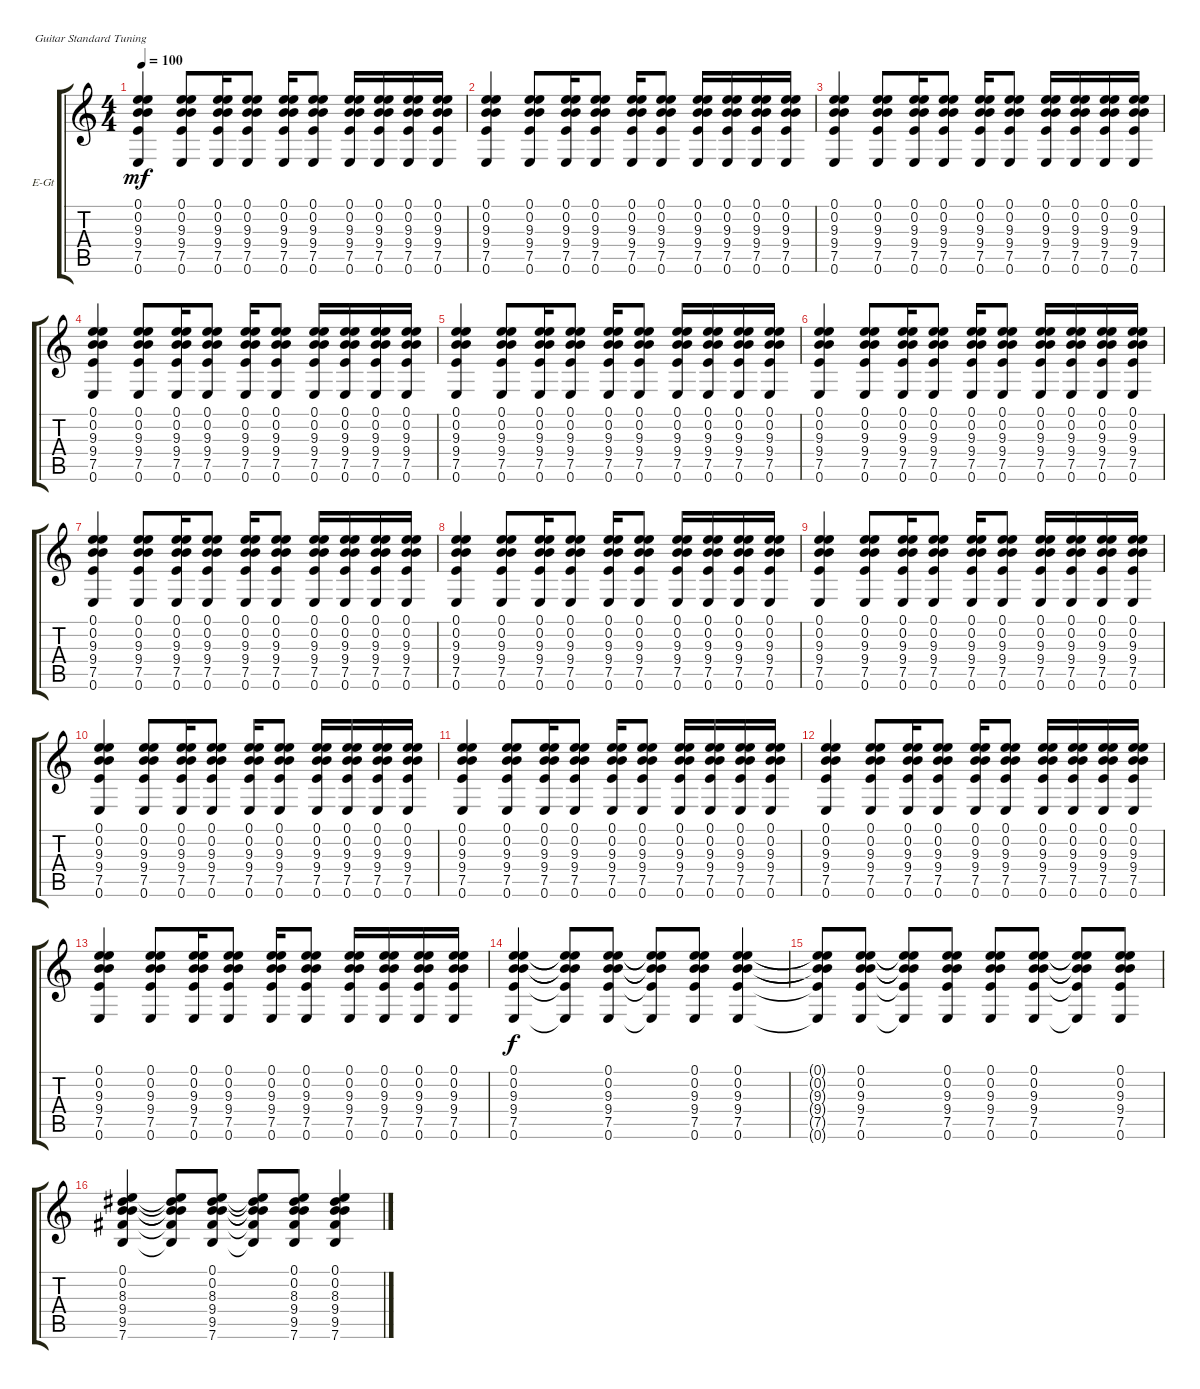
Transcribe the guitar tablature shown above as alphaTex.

\defaultSystemsLayout 4
\bracketExtendMode groupsimilarinstruments
\firstSystemTrackNameOrientation horizontal
\otherSystemsTrackNameOrientation horizontal
\track ("Rythmic Guitar" "E-Gt") {instrument overdrivenguitar}
\staff {score tabs}
\tuning (E4 B3 G3 D3 A2 E2)
\ts (4 4)
\tempo 100
\clef g2
\scale
0.333333
\ks c
(0.6 7.5 9.4 9.3 0.2 0.1).4{dy mf} (0.6 7.5 9.4 9.3 0.2 0.1).8 (0.6 7.5 9.4 9.3 0.1 0.2).16 (0.1 0.2 9.3 9.4 7.5 0.6).8 (0.6 7.5 9.4 9.3 0.1 0.2).16 (0.1 0.2 9.3 9.4 7.5 0.6).8 (0.6 7.5 9.4 9.3 0.2 0.1).16 (0.6 7.5 9.4 9.3 0.2 0.1).16 (0.6 7.5 9.4 9.3 0.2 0.1).16 (0.6 7.5 9.4 9.3 0.2 0.1).16 |
\scale
0.333333 (0.6 7.5 9.4 9.3 0.2 0.1).4 (0.6 7.5 9.4 9.3 0.2 0.1).8 (0.6 7.5 9.4 9.3 0.1 0.2).16 (0.1 0.2 9.3 9.4 7.5 0.6).8 (0.6 7.5 9.4 9.3 0.1 0.2).16 (0.1 0.2 9.3 9.4 7.5 0.6).8 (0.6 7.5 9.4 9.3 0.2 0.1).16 (0.6 7.5 9.4 9.3 0.2 0.1).16 (0.6 7.5 9.4 9.3 0.2 0.1).16 (0.6 7.5 9.4 9.3 0.2 0.1).16 |
\scale
0.333333 (0.6 7.5 9.4 9.3 0.2 0.1).4 (0.6 7.5 9.4 9.3 0.2 0.1).8 (0.6 7.5 9.4 9.3 0.1 0.2).16 (0.1 0.2 9.3 9.4 7.5 0.6).8 (0.6 7.5 9.4 9.3 0.1 0.2).16 (0.1 0.2 9.3 9.4 7.5 0.6).8 (0.6 7.5 9.4 9.3 0.2 0.1).16 (0.6 7.5 9.4 9.3 0.2 0.1).16 (0.6 7.5 9.4 9.3 0.2 0.1).16 (0.6 7.5 9.4 9.3 0.2 0.1).16 |
\scale
0.333333 (0.6 7.5 9.4 9.3 0.2 0.1).4 (0.6 7.5 9.4 9.3 0.2 0.1).8 (0.6 7.5 9.4 9.3 0.1 0.2).16 (0.1 0.2 9.3 9.4 7.5 0.6).8 (0.6 7.5 9.4 9.3 0.1 0.2).16 (0.1 0.2 9.3 9.4 7.5 0.6).8 (0.6 7.5 9.4 9.3 0.2 0.1).16 (0.6 7.5 9.4 9.3 0.2 0.1).16 (0.6 7.5 9.4 9.3 0.2 0.1).16 (0.6 7.5 9.4 9.3 0.2 0.1).16 |
\scale
0.333333 (0.6 7.5 9.4 9.3 0.2 0.1).4 (0.6 7.5 9.4 9.3 0.2 0.1).8 (0.6 7.5 9.4 9.3 0.1 0.2).16 (0.1 0.2 9.3 9.4 7.5 0.6).8 (0.6 7.5 9.4 9.3 0.1 0.2).16 (0.1 0.2 9.3 9.4 7.5 0.6).8 (0.6 7.5 9.4 9.3 0.2 0.1).16 (0.6 7.5 9.4 9.3 0.2 0.1).16 (0.6 7.5 9.4 9.3 0.2 0.1).16 (0.6 7.5 9.4 9.3 0.2 0.1).16 |
\scale
0.333333 (0.6 7.5 9.4 9.3 0.2 0.1).4 (0.6 7.5 9.4 9.3 0.2 0.1).8 (0.6 7.5 9.4 9.3 0.1 0.2).16 (0.1 0.2 9.3 9.4 7.5 0.6).8 (0.6 7.5 9.4 9.3 0.1 0.2).16 (0.1 0.2 9.3 9.4 7.5 0.6).8 (0.6 7.5 9.4 9.3 0.2 0.1).16 (0.6 7.5 9.4 9.3 0.2 0.1).16 (0.6 7.5 9.4 9.3 0.2 0.1).16 (0.6 7.5 9.4 9.3 0.2 0.1).16 |
\scale
0.333333 (0.6 7.5 9.4 9.3 0.2 0.1).4 (0.6 7.5 9.4 9.3 0.2 0.1).8 (0.6 7.5 9.4 9.3 0.1 0.2).16 (0.1 0.2 9.3 9.4 7.5 0.6).8 (0.6 7.5 9.4 9.3 0.1 0.2).16 (0.1 0.2 9.3 9.4 7.5 0.6).8 (0.6 7.5 9.4 9.3 0.2 0.1).16 (0.6 7.5 9.4 9.3 0.2 0.1).16 (0.6 7.5 9.4 9.3 0.2 0.1).16 (0.6 7.5 9.4 9.3 0.2 0.1).16 |
\scale
0.333333 (0.6 7.5 9.4 9.3 0.2 0.1).4 (0.6 7.5 9.4 9.3 0.2 0.1).8 (0.6 7.5 9.4 9.3 0.1 0.2).16 (0.1 0.2 9.3 9.4 7.5 0.6).8 (0.6 7.5 9.4 9.3 0.1 0.2).16 (0.1 0.2 9.3 9.4 7.5 0.6).8 (0.6 7.5 9.4 9.3 0.2 0.1).16 (0.6 7.5 9.4 9.3 0.2 0.1).16 (0.6 7.5 9.4 9.3 0.2 0.1).16 (0.6 7.5 9.4 9.3 0.2 0.1).16 |
\scale
0.333333 (0.6 7.5 9.4 9.3 0.2 0.1).4 (0.6 7.5 9.4 9.3 0.2 0.1).8 (0.6 7.5 9.4 9.3 0.1 0.2).16 (0.1 0.2 9.3 9.4 7.5 0.6).8 (0.6 7.5 9.4 9.3 0.1 0.2).16 (0.1 0.2 9.3 9.4 7.5 0.6).8 (0.6 7.5 9.4 9.3 0.2 0.1).16 (0.6 7.5 9.4 9.3 0.2 0.1).16 (0.6 7.5 9.4 9.3 0.2 0.1).16 (0.6 7.5 9.4 9.3 0.2 0.1).16 |
\scale
0.333333 (0.6 7.5 9.4 9.3 0.2 0.1).4 (0.6 7.5 9.4 9.3 0.2 0.1).8 (0.6 7.5 9.4 9.3 0.1 0.2).16 (0.1 0.2 9.3 9.4 7.5 0.6).8 (0.6 7.5 9.4 9.3 0.1 0.2).16 (0.1 0.2 9.3 9.4 7.5 0.6).8 (0.6 7.5 9.4 9.3 0.2 0.1).16 (0.6 7.5 9.4 9.3 0.2 0.1).16 (0.6 7.5 9.4 9.3 0.2 0.1).16 (0.6 7.5 9.4 9.3 0.2 0.1).16 |
\scale
0.333333 (0.6 7.5 9.4 9.3 0.2 0.1).4 (0.6 7.5 9.4 9.3 0.2 0.1).8 (0.6 7.5 9.4 9.3 0.1 0.2).16 (0.1 0.2 9.3 9.4 7.5 0.6).8 (0.6 7.5 9.4 9.3 0.1 0.2).16 (0.1 0.2 9.3 9.4 7.5 0.6).8 (0.6 7.5 9.4 9.3 0.2 0.1).16 (0.6 7.5 9.4 9.3 0.2 0.1).16 (0.6 7.5 9.4 9.3 0.2 0.1).16 (0.6 7.5 9.4 9.3 0.2 0.1).16 |
\scale
0.333333 (0.6 7.5 9.4 9.3 0.2 0.1).4 (0.6 7.5 9.4 9.3 0.2 0.1).8 (0.6 7.5 9.4 9.3 0.1 0.2).16 (0.1 0.2 9.3 9.4 7.5 0.6).8 (0.6 7.5 9.4 9.3 0.1 0.2).16 (0.1 0.2 9.3 9.4 7.5 0.6).8 (0.6 7.5 9.4 9.3 0.2 0.1).16 (0.6 7.5 9.4 9.3 0.2 0.1).16 (0.6 7.5 9.4 9.3 0.2 0.1).16 (0.6 7.5 9.4 9.3 0.2 0.1).16 |
\scale
0.333333 (0.6 7.5 9.4 9.3 0.2 0.1).4 (0.6 7.5 9.4 9.3 0.2 0.1).8 (0.6 7.5 9.4 9.3 0.1 0.2).16 (0.1 0.2 9.3 9.4 7.5 0.6).8 (0.6 7.5 9.4 9.3 0.1 0.2).16 (0.1 0.2 9.3 9.4 7.5 0.6).8 (0.6 7.5 9.4 9.3 0.2 0.1).16 (0.6 7.5 9.4 9.3 0.2 0.1).16 (0.6 7.5 9.4 9.3 0.2 0.1).16 (0.6 7.5 9.4 9.3 0.2 0.1).16 |
\scale
0.333333 (0.1 0.2 9.3 9.4 7.5 0.6).4{dy f} (0.1{t} 0.2{t} 9.3{t} 9.4{t} 7.5{t} 0.6{t}).8 (0.1 0.2 9.3 9.4 7.5 0.6).8 (0.1{t} 0.2{t} 9.3{t} 9.4{t} 7.5{t} 0.6{t}).8 (0.1 0.2 9.3 9.4 7.5 0.6).8 (0.1 0.2 9.3 9.4 7.5 0.6).4 |
\scale
0.333333 (0.1{t} 0.2{t} 9.3{t} 9.4{t} 7.5{t} 0.6{t}).8 (0.1 0.2 9.3 9.4 7.5 0.6).8 (0.1{t} 0.2{t} 9.3{t} 9.4{t} 7.5{t} 0.6{t}).8 (0.1 0.2 9.3 9.4 7.5 0.6).8 (0.1 0.2 9.3 9.4 7.5 0.6).8 (0.1 0.2 9.3 9.4 7.5 0.6).8 (0.1{t} 0.2{t} 9.3{t} 9.4{t} 7.5{t} 0.6{t}).8 (0.1 0.2 9.3 9.4 7.5 0.6).8 |
\scale
0.333333 (0.1 0.2 8.3 9.4 9.5 7.6).4 (0.1{t} 0.2{t} 8.3{t} 9.4{t} 9.5{t} 7.6{t}).8 (0.1 0.2 8.3 9.4 9.5 7.6).8 (0.1{t} 0.2{t} 8.3{t} 9.4{t} 9.5{t} 7.6{t}).8 (0.1 0.2 8.3 9.4 9.5 7.6).8 (0.1 0.2 8.3 9.4 9.5 7.6).4
